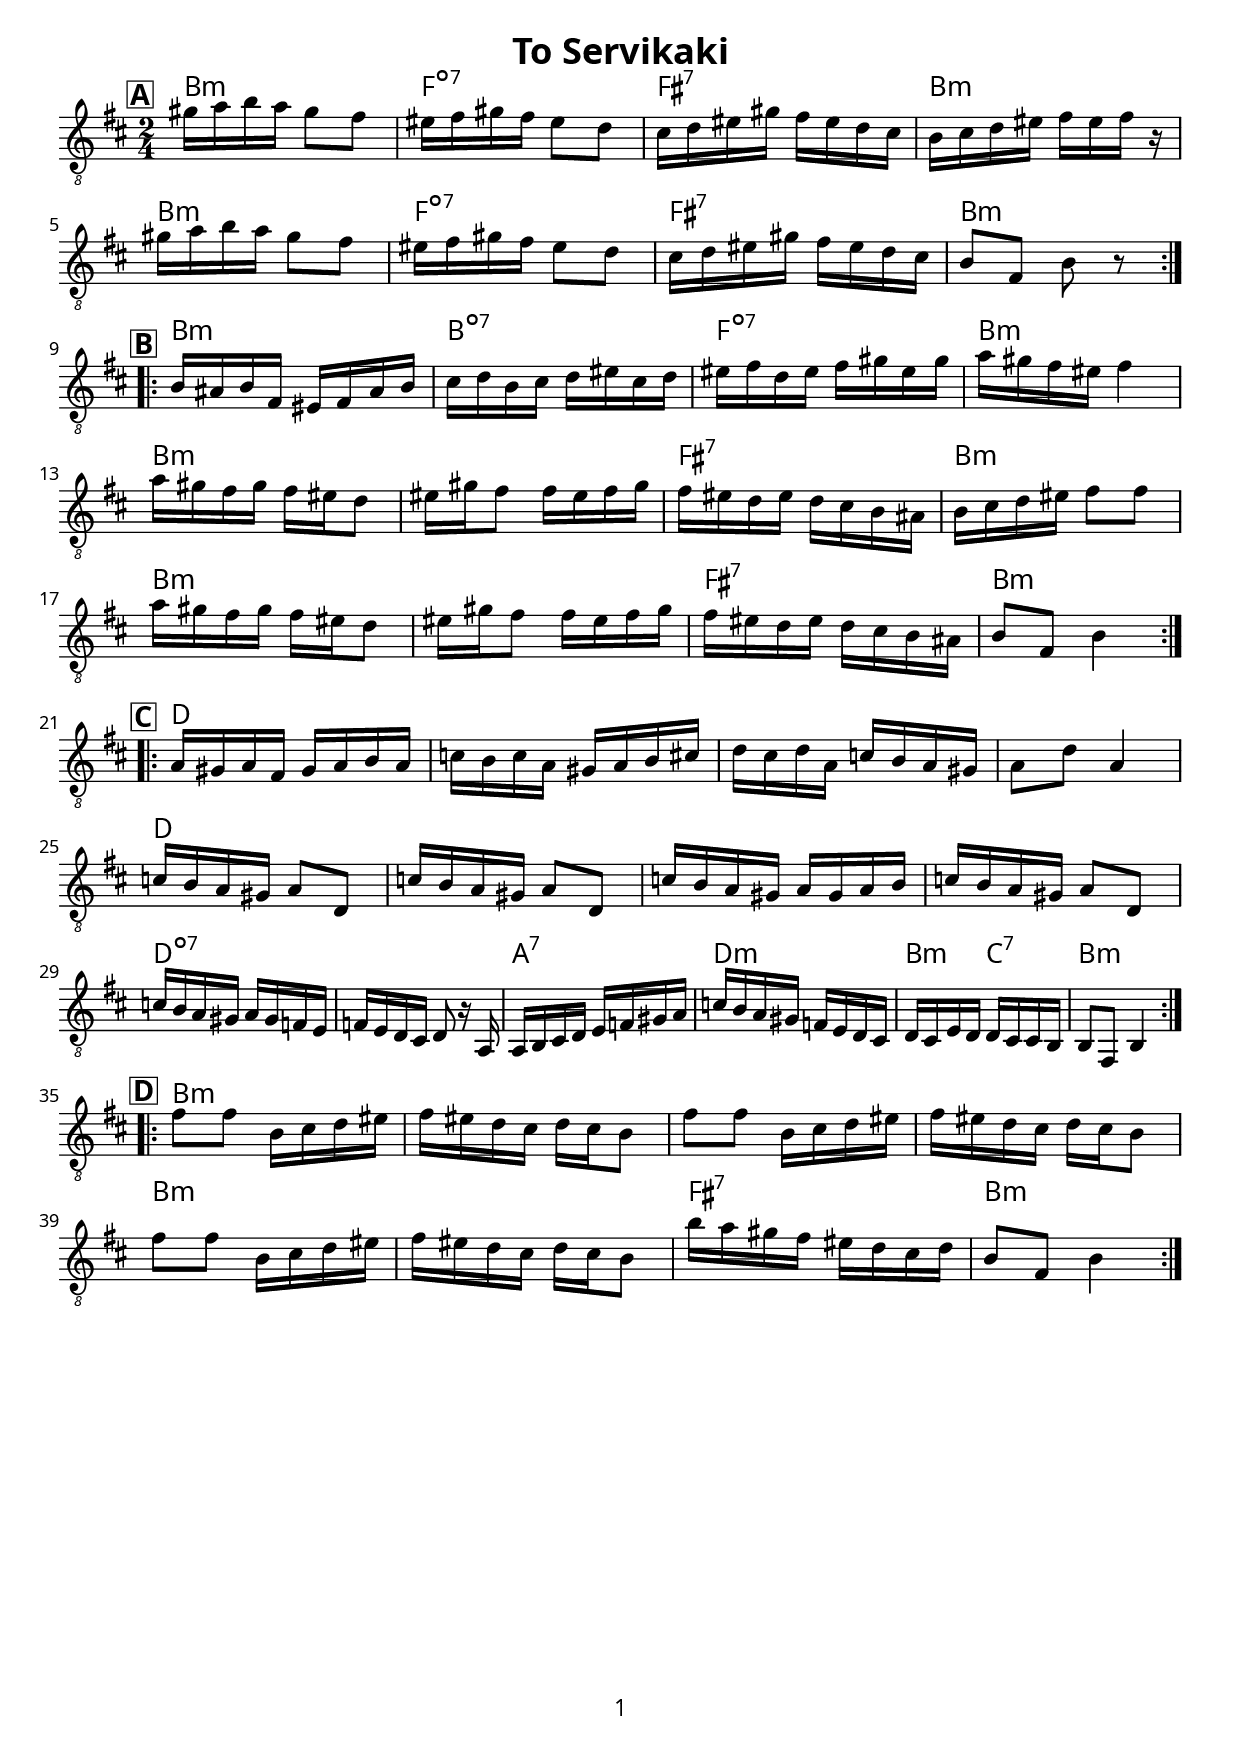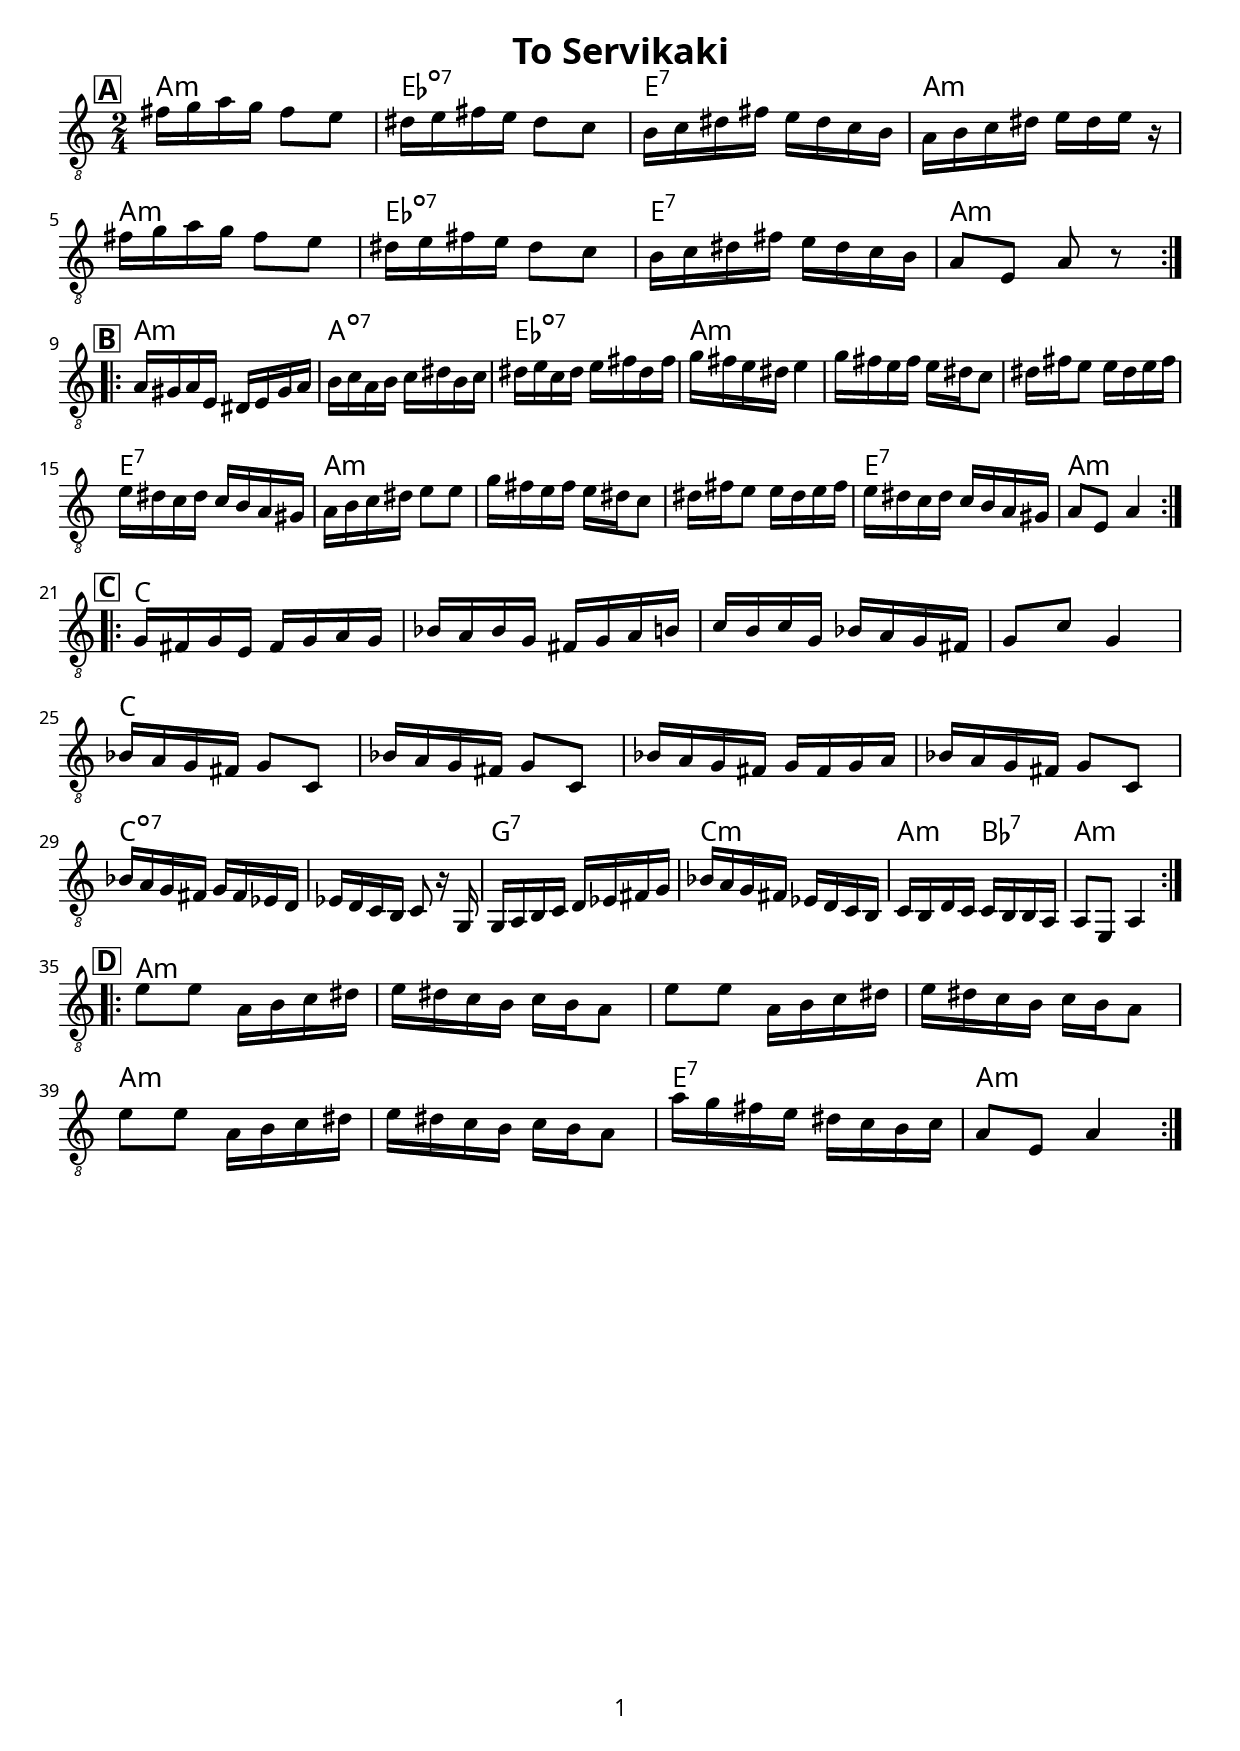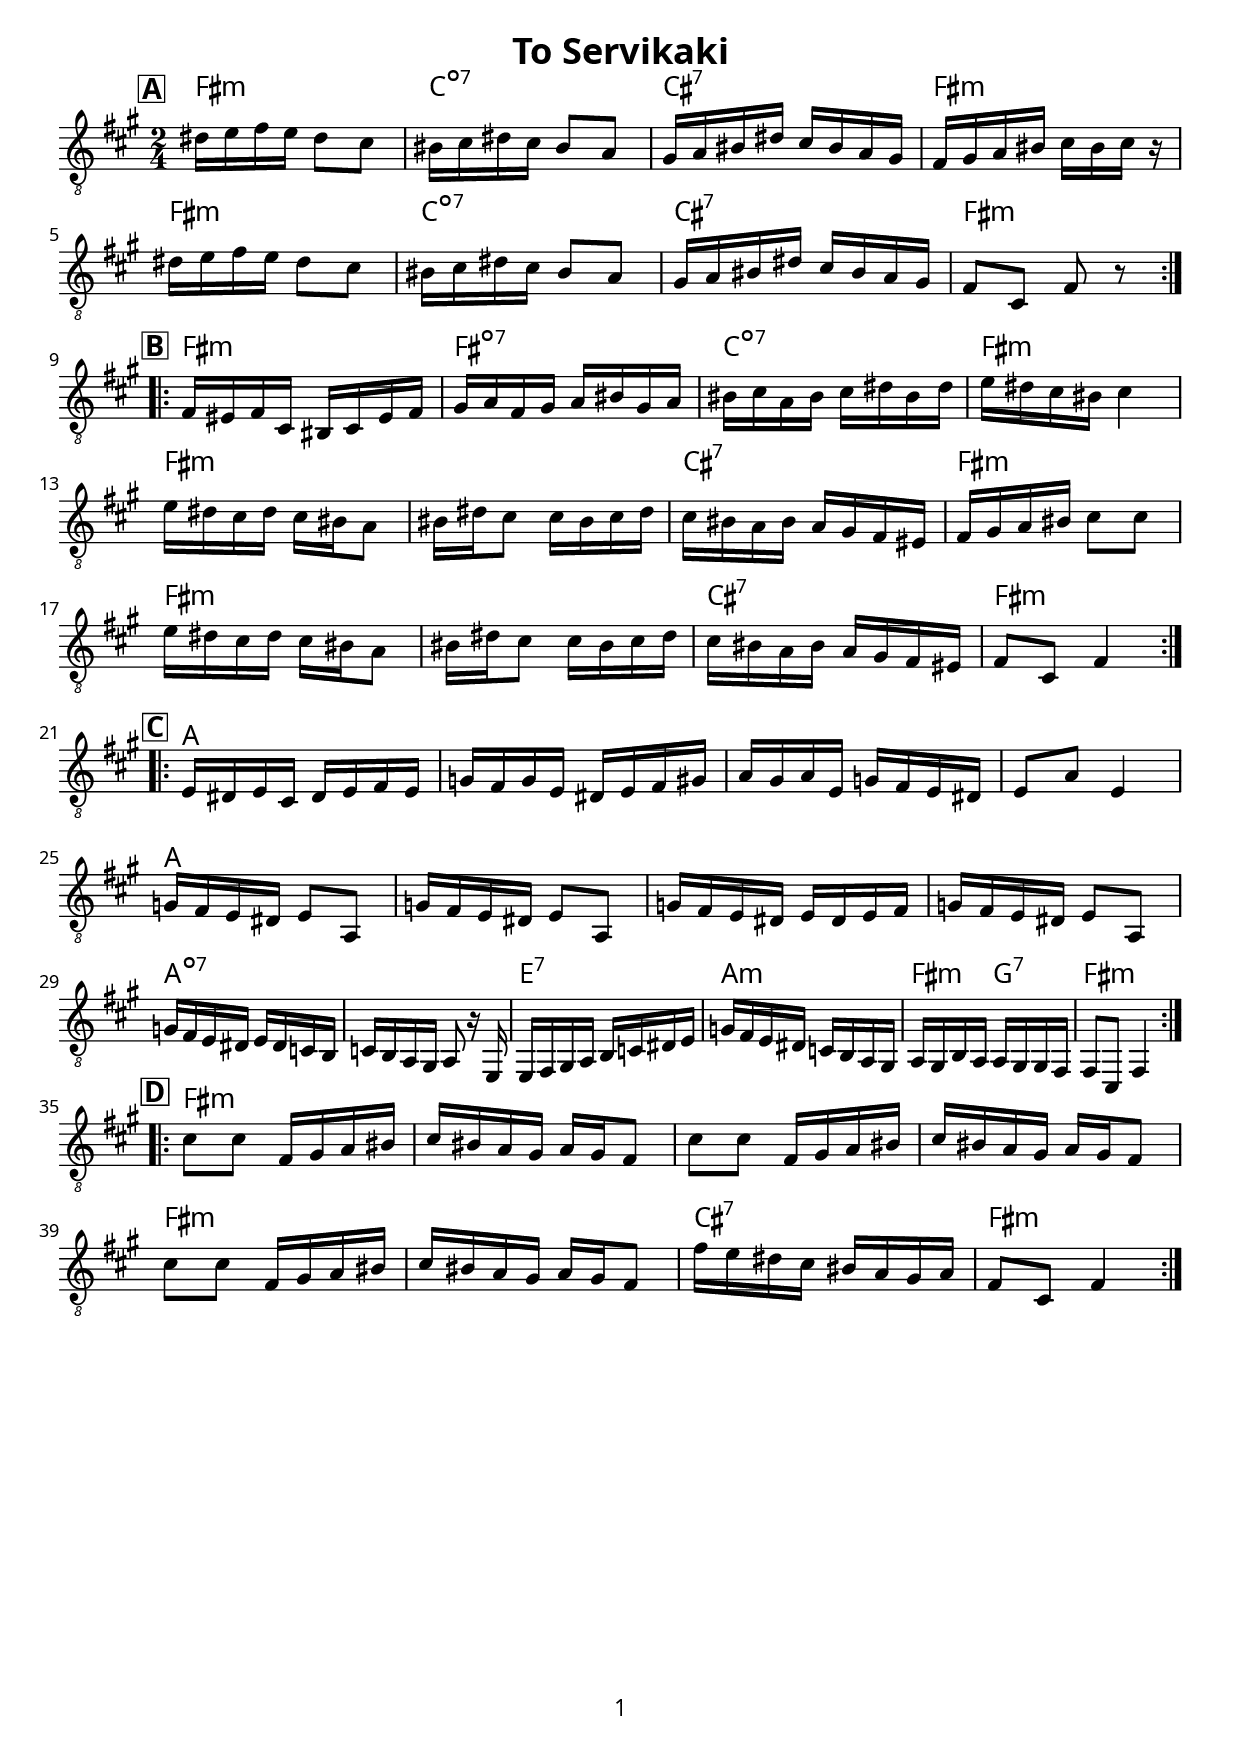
% {{{ PARAMETRI
  myTitle = "To Servikaki"
  mySubTitle = ""
  myKey = \key fis \minor
  myTime = \time 2/4 
  myTempo =  #(ly:make-moment 70 4)
% }}}

% INTESTAZIONE {{{
\version "2.18.2"

\header {
  title = \myTitle
  composer = \mySubTitle
}

\paper{
  print-first-page-number = ##t
  oddHeaderMarkup = \markup \null
  evenHeaderMarkup = \markup \null
  oddFooterMarkup = \markup {
    \fill-line {
      \on-the-fly \print-page-number-check-first
      \fromproperty #'page:page-number-string
    }
  }
  evenFooterMarkup = \oddFooterMarkup
  #(set-global-staff-size 10)
  myStaffSize = #20
  fonts = #(make-pango-font-tree
  "FontAwesome"
  "FontAwesome"
  "FontAwesome"
  (/ myStaffSize 20))
}

global = {
  \myKey
  \numericTimeSignature
  \myTime
  \set Score.markFormatter = #format-mark-box-alphabet
}
\layout { indent = #0 }
%}}}

% {{{ PARTE A
  temaA = {
    \repeat volta 2 {
      dis16 e fis e dis8 cis bis16 cis dis cis bis8 a |
      gis16 a bis dis cis bis a gis fis gis a bis cis bis cis r |
      dis16 e fis e dis8 cis bis16 cis dis cis bis8 a |
      gis16 a bis dis cis bis a gis fis8 cis fis r |
    } 
  }

  accordiA = \chordmode{
    \repeat volta 2{
      fis2:m | c:dim7 | cis2:7 | fis2:m |
      fis2:m | c:dim7 | cis2:7 | fis2:m |
    }
  }
% }}}

% {{{ PARTE B
  temaB = {
    \repeat volta 2{
      fis16 eis fis cis bis cis eis fis | gis a fis gis a bis gis a |
      bis cis a bis cis dis bis dis | e dis cis bis cis4 |
      e16 dis cis dis cis bis a8 | bis16 dis cis8 cis16 bis cis dis |
      cis bis a bis a gis fis eis | fis gis a bis cis8 cis |
      e16 dis cis dis cis bis a8 | bis16 dis cis8 cis16 bis cis dis |
      cis bis a bis a gis fis eis | fis8 cis fis4 |
    }
  }

  accordiB = \chordmode{
      \repeat volta 2{
        fis2:m | fis2:dim7 | c2:dim7 | fis2:m |
        fis2:m | fis2:m | cis2:7 | fis2:m |
        fis2:m | fis2:m | cis2:7 | fis2:m |
      }
    }
% }}}

% {{{ PARTE C
  temaC = {
    \repeat volta 2{
      e16 dis e cis dis e fis e | g fis g e dis e fis gis | 
      a gis a e g fis e dis | e8 a e4 |
      g16 fis e dis e8 a,8 | g'16 fis e dis e8 a,8 | 
      g'16 fis e dis e dis e fis | g16 fis e dis e8 a,8 | \break
      g'16 fis e dis e dis c b | c b a gis a8 r16 e |
      e fis gis a b c dis e | g fis e dis c b a gis |
      a gis b a a gis gis fis | fis8 cis fis4 |
    }
  }

  accordiC = \chordmode{
    \repeat volta 2{
      a2 | a2 | a2 | a2 |
      a2 | a2 | a2 | a2 |
      a2:dim7 | a2:dim7 | e2:7 | a2:m | fis4:m g:7 | fis2:m | 
    }
  }
% }}}

% {{{ PARTE D
  temaD = {
    \repeat volta 2 {
      cis''8 cis  fis,16 gis a bis | cis bis a gis a gis fis8 |
      cis'8 cis  fis,16 gis a bis | cis bis a gis a gis fis8 |
      cis'8 cis  fis,16 gis a bis | cis bis a gis a gis fis8 |
      fis'16 e dis cis bis a gis a | fis8 cis fis4 |
    } 
  }

  accordiD = \chordmode{
    \repeat volta 2{
        fis2:m | fis2:m | fis2:m | fis2:m |
        fis2:m | fis2:m | cis2:7 | fis2:m |
    }
  }
% }}}

% SCORE {{{
tema = \relative c' {
  \mark \default
  \temaA \break
  \mark \default
  \temaB \break
  \mark \default
  \temaC \break 
  \mark \default
  \temaD \break 
}

chordsPart ={
  \new ChordNames {
    \set chordChanges = ##t
    \accordiA
    \accordiB
    \accordiC
    \accordiD
  }
}

temaPart = \new Staff \with {
  instrumentName = ""
  midiInstrument = "piano"
} { \clef "treble_8" \global \tema }

scoreContent = << 
  \chordsPart
  \temaPart
>>
%}}}

% {{{ BOOKS
  \book{
    \bookOutputSuffix "Fis"
    \score {
      \scoreContent 
      \layout {}
      \midi { \context { \Score tempoWholesPerMinute = #(ly:make-moment 100 4) } }
    }
  }

  \book{
    \bookOutputSuffix "C"
    \score {
      \transpose c ees { \scoreContent }
      \layout {}
      \midi { \context { \Score tempoWholesPerMinute = #(ly:make-moment 100 4) } }
    }
  }

  \book{
    \bookOutputSuffix "Bb"
    \score { \transpose c f {\scoreContent} }
  }
% }}}
